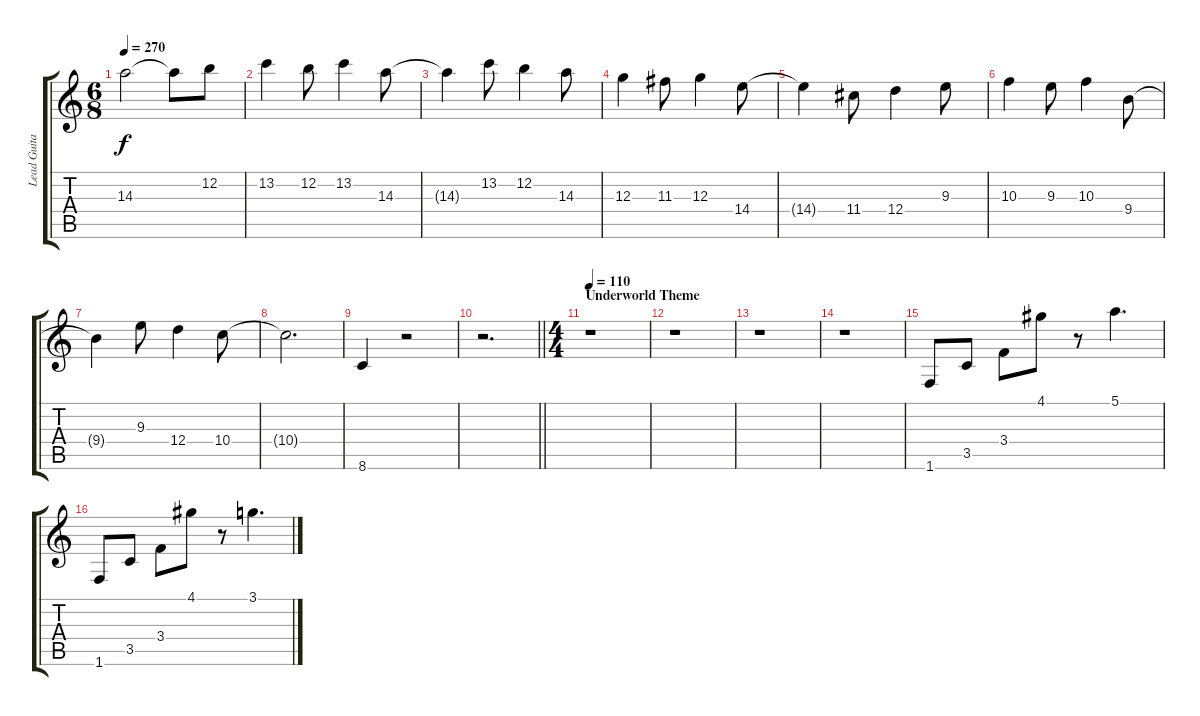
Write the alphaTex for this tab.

\track ("Lead Guitar 1" "Lead Guita") {instrument distortionguitar}
\staff {score tabs}
\tuning (E4 B3 G3 D3 A2 E2) {hide}
\ts (6 8)
\tempo 270
\clef g2
\ks c
14.3{t}.2{dy f} 14.3{t}.8 12.2.8 |
13.2.4 12.2.8 13.2.4 14.3.8 |
14.3{t}.4 13.2.8 12.2.4 14.3.8 |
12.3.4 11.3.8 12.3.4 14.4.8 |
14.4{t}.4 11.4.8 12.4.4 9.3.8 |
10.3.4 9.3.8 10.3.4 9.4.8 |
9.4{t}.4 9.3.8 12.4.4 10.4.8 |
10.4{t}.2{d} |
8.6.4 r.2 |
\barLineRight lightlight
r.2{d} |
\ts (4 4)
\section ("" "Underworld Theme")
\tempo 110
r.1 |
r.1 |
r.1 |
r.1 |
1.6.8 3.5.8 3.4.8 4.1.8 r.8 5.1.4{d} |
1.6.8 3.5.8 3.4.8 4.1.8 r.8 3.1.4{d}
